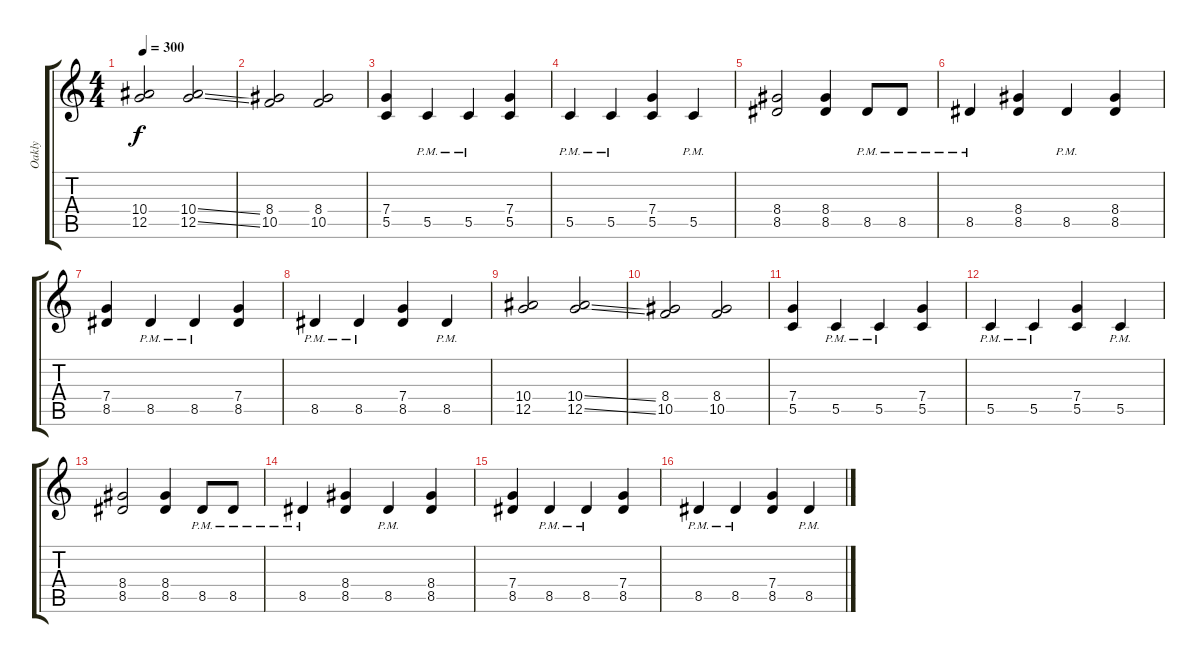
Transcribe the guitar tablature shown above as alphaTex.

\track ("Oakly" "Oakly") {instrument distortionguitar}
\staff {score tabs}
\tuning (D4 A3 F3 C3 G2 D2) {hide}
\ts (4 4)
\tempo 300
\clef g2
\ks c
(10.4 12.5).2{dy f} (10.4{ss} 12.5{ss}).2 |
(8.4 10.5).2 (8.4 10.5).2 |
(7.4 5.5).4 5.5{pm}.4 5.5{pm}.4 (7.4 5.5).4 |
5.5{pm}.4 5.5{pm}.4 (7.4 5.5).4 5.5{pm}.4 |
(8.4 8.5).2 (8.4 8.5).4 8.5{pm}.8 8.5{pm}.8 |
8.5{pm}.4 (8.4 8.5).4 8.5{pm}.4 (8.4 8.5).4 |
(7.4 8.5).4 8.5{pm}.4 8.5{pm}.4 (7.4 8.5).4 |
8.5{pm}.4 8.5{pm}.4 (7.4 8.5).4 8.5{pm}.4 |
(10.4 12.5).2 (10.4{ss} 12.5{ss}).2 |
(8.4 10.5).2 (8.4 10.5).2 |
(7.4 5.5).4 5.5{pm}.4 5.5{pm}.4 (7.4 5.5).4 |
5.5{pm}.4 5.5{pm}.4 (7.4 5.5).4 5.5{pm}.4 |
(8.4 8.5).2 (8.4 8.5).4 8.5{pm}.8 8.5{pm}.8 |
8.5{pm}.4 (8.4 8.5).4 8.5{pm}.4 (8.4 8.5).4 |
(7.4 8.5).4 8.5{pm}.4 8.5{pm}.4 (7.4 8.5).4 |
8.5{pm}.4 8.5{pm}.4 (7.4 8.5).4 8.5{pm}.4
